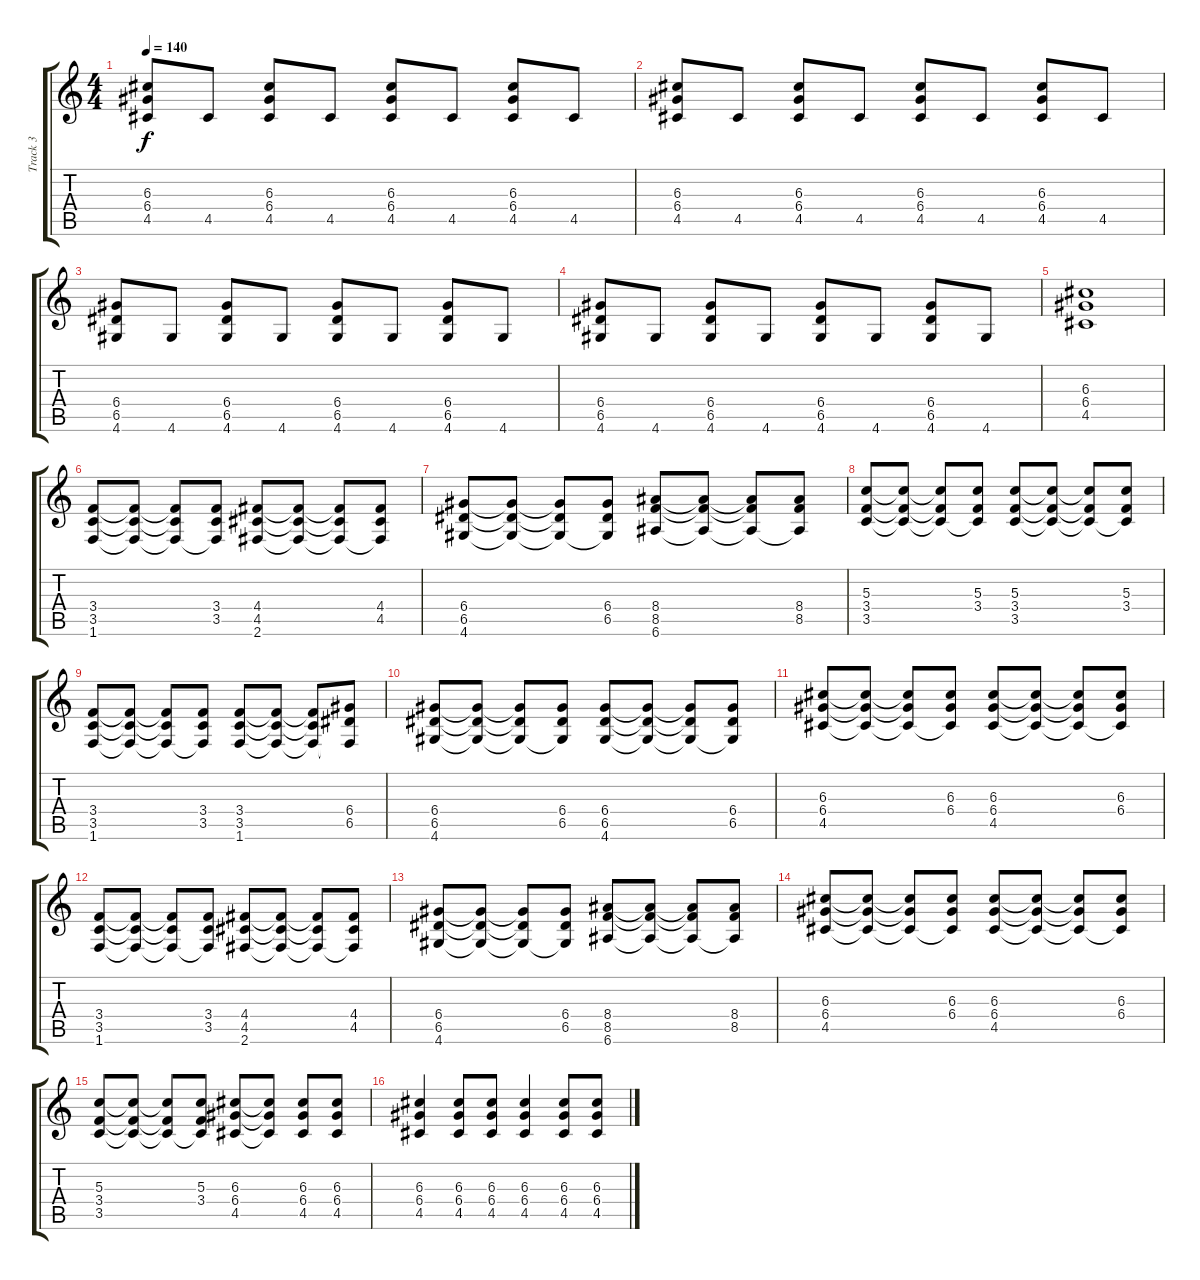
\track ("Track 3" "Track 3") {instrument distortionguitar}
\staff {score tabs}
\tuning (E4 B3 G3 D3 A2 E2) {hide}
\ts (4 4)
\tempo 140
\clef g2
\ks c
(6.3 6.4 4.5).8{dy f} 4.5.8 (6.3 6.4 4.5).8 4.5.8 (6.3 6.4 4.5).8 4.5.8 (6.3 6.4 4.5).8 4.5.8 |
(6.3 6.4 4.5).8 4.5.8 (6.3 6.4 4.5).8 4.5.8 (6.3 6.4 4.5).8 4.5.8 (6.3 6.4 4.5).8 4.5.8 |
(6.4 6.5 4.6).8 4.6.8 (6.4 6.5 4.6).8 4.6.8 (6.4 6.5 4.6).8 4.6.8 (6.4 6.5 4.6).8 4.6.8 |
(6.4 6.5 4.6).8 4.6.8 (6.4 6.5 4.6).8 4.6.8 (6.4 6.5 4.6).8 4.6.8 (6.4 6.5 4.6).8 4.6.8 |
(6.3 6.4 4.5).1 |
(3.4 3.5 1.6).8 (3.4{t} 3.5{t} 1.6{t}).8 (3.4{t} 3.5{t} 1.6{t}).8 (3.4 3.5 1.6{t}).8 (4.4 4.5 2.6).8 (4.4{t} 4.5{t} 2.6{t}).8 (4.4{t} 4.5{t} 2.6{t}).8 (4.4 4.5 2.6{t}).8 |
(6.4 6.5 4.6).8 (6.4{t} 6.5{t} 4.6{t}).8 (6.4{t} 6.5{t} 4.6{t}).8 (6.4 6.5 4.6{t}).8 (8.4 8.5 6.6).8 (8.4{t} 8.5{t} 6.6{t}).8 (8.4{t} 8.5{t} 6.6{t}).8 (8.4 8.5 6.6{t}).8 |
(5.3 3.4 3.5).8 (5.3{t} 3.4{t} 3.5{t}).8 (5.3{t} 3.4{t} 3.5{t}).8 (5.3 3.4 3.5{t}).8 (5.3 3.4 3.5).8 (5.3{t} 3.4{t} 3.5{t}).8 (5.3{t} 3.4{t} 3.5{t}).8 (5.3 3.4 3.5{t}).8 |
(3.4 3.5 1.6).8 (3.4{t} 3.5{t} 1.6{t}).8 (3.4{t} 3.5{t} 1.6{t}).8 (3.4 3.5 1.6{t}).8 (3.4 3.5 1.6).8 (3.4{t} 3.5{t} 1.6{t}).8 (3.4{t} 3.5{t} 1.6{t}).8 (6.4 6.5 1.6{t}).8 |
(6.4 6.5 4.6).8 (6.4{t} 6.5{t} 4.6{t}).8 (6.4{t} 6.5{t} 4.6{t}).8 (6.4 6.5 4.6{t}).8 (6.4 6.5 4.6).8 (6.4{t} 6.5{t} 4.6{t}).8 (6.4{t} 6.5{t} 4.6{t}).8 (6.4 6.5 4.6{t}).8 |
(6.3 6.4 4.5).8 (6.3{t} 6.4{t} 4.5{t}).8 (6.3{t} 6.4{t} 4.5{t}).8 (6.3 6.4 4.5{t}).8 (6.3 6.4 4.5).8 (6.3{t} 6.4{t} 4.5{t}).8 (6.3{t} 6.4{t} 4.5{t}).8 (6.3 6.4 4.5{t}).8 |
(3.4 3.5 1.6).8 (3.4{t} 3.5{t} 1.6{t}).8 (3.4{t} 3.5{t} 1.6{t}).8 (3.4 3.5 1.6{t}).8 (4.4 4.5 2.6).8 (4.4{t} 4.5{t} 2.6{t}).8 (4.4{t} 4.5{t} 2.6{t}).8 (4.4 4.5 2.6{t}).8 |
(6.4 6.5 4.6).8 (6.4{t} 6.5{t} 4.6{t}).8 (6.4{t} 6.5{t} 4.6{t}).8 (6.4 6.5 4.6{t}).8 (8.4 8.5 6.6).8 (8.4{t} 8.5{t} 6.6{t}).8 (8.4{t} 8.5{t} 6.6{t}).8 (8.4 8.5 6.6{t}).8 |
(6.3 6.4 4.5).8 (6.3{t} 6.4{t} 4.5{t}).8 (6.3{t} 6.4{t} 4.5{t}).8 (6.3 6.4 4.5{t}).8 (6.3 6.4 4.5).8 (6.3{t} 6.4{t} 4.5{t}).8 (6.3{t} 6.4{t} 4.5{t}).8 (6.3 6.4 4.5{t}).8 |
(5.3 3.4 3.5).8 (5.3{t} 3.4{t} 3.5{t}).8 (5.3{t} 3.4{t} 3.5{t}).8 (5.3 3.4 3.5{t}).8 (6.3 6.4 4.5).8 (6.3{t} 6.4{t} 4.5{t}).8 (6.3 6.4 4.5).8 (6.3 6.4 4.5).8 |
(6.3 6.4 4.5).4 (6.3 6.4 4.5).8 (6.3 6.4 4.5).8 (6.3 6.4 4.5).4 (6.3 6.4 4.5).8 (6.3 6.4 4.5).8
